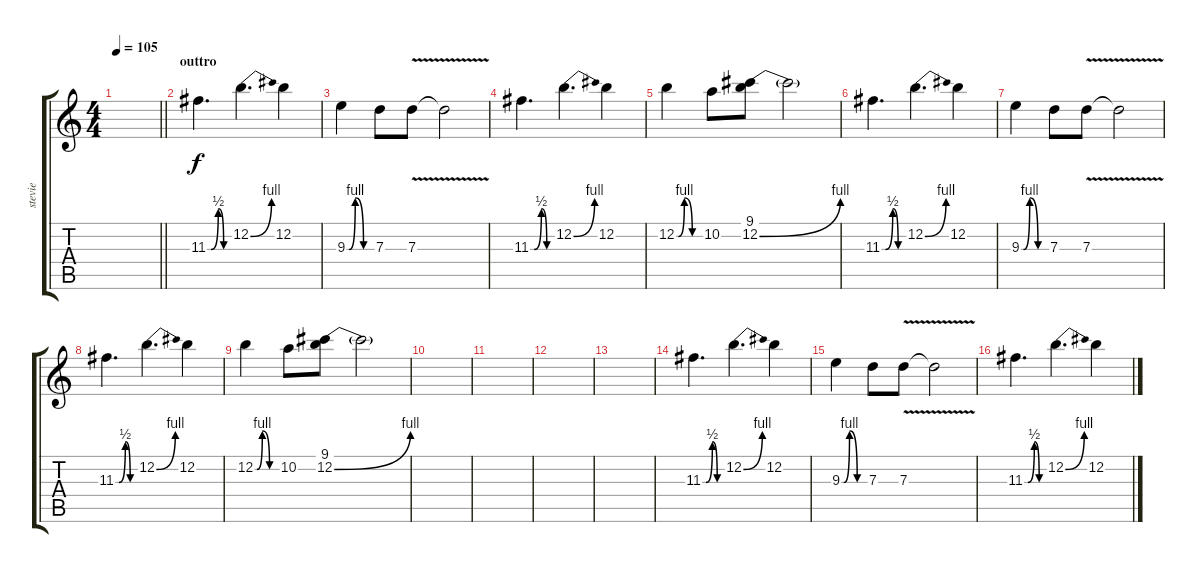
\track ("stevie" "stevie") {instrument overdrivenguitar}
\staff {score tabs}
\tuning (E4 B3 G3 D3 A2 E2) {hide}
\ts (4 4)
\tempo 105
\clef g2
\barLineRight lightlight
\ks c
|
\section ("" "outtro")
11.3{be (custom 0 0 10 0 30 2 45 0 60 0)}.4{d} 12.2{be (bend 0 0 60 4)}.4{d} 12.2.4 |
9.3{be (custom 0 0 5 0 20 4 40 0 60 0)}.4 7.3.8 7.3{v}.8 7.3{t}.2 |
11.3{be (custom 0 0 10 0 30 2 45 0 60 0)}.4{d} 12.2{be (bend 0 0 60 4)}.4{d} 12.2.4 |
12.2{be (custom 0 0 5 0 20 4 40 0 60 0)}.4 10.2.8 (9.1 12.2{be (bend 0 0 60 4)}).8 12.2{t}.2 |
11.3{be (custom 0 0 10 0 30 2 45 0 60 0)}.4{d} 12.2{be (bend 0 0 60 4)}.4{d} 12.2.4 |
9.3{be (custom 0 0 5 0 20 4 40 0 60 0)}.4 7.3.8 7.3{v}.8 7.3{t}.2 |
11.3{be (custom 0 0 10 0 30 2 45 0 60 0)}.4{d} 12.2{be (bend 0 0 60 4)}.4{d} 12.2.4 |
12.2{be (custom 0 0 5 0 20 4 40 0 60 0)}.4 10.2.8 (9.1 12.2{be (bend 0 0 60 4)}).8 12.2{t}.2 |
|
|
|
|
11.3{be (custom 0 0 10 0 30 2 45 0 60 0)}.4{d} 12.2{be (bend 0 0 60 4)}.4{d} 12.2.4 |
9.3{be (custom 0 0 5 0 20 4 40 0 60 0)}.4 7.3.8 7.3{v}.8 7.3{t}.2 |
11.3{be (custom 0 0 10 0 30 2 45 0 60 0)}.4{d} 12.2{be (bend 0 0 60 4)}.4{d} 12.2.4
